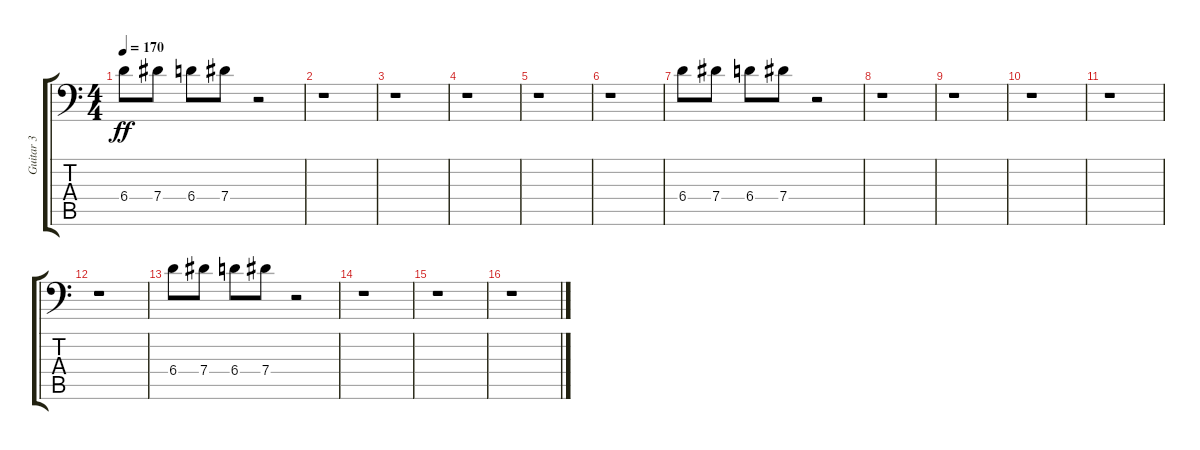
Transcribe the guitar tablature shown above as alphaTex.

\track ("Guitar 3" "Guitar 3") {instrument distortionguitar}
\staff {score tabs}
\tuning (Bb3 F3 Db3 Ab2 Eb2 Bb1) {hide}
\ts (4 4)
\tempo 170
\clef f4
\ks c
6.4.8{dy ff} 7.4.8 6.4.8 7.4.8 r.2 |
r.1 |
r.1 |
r.1 |
r.1 |
r.1 |
6.4.8 7.4.8 6.4.8 7.4.8 r.2 |
r.1 |
r.1 |
r.1 |
r.1 |
r.1 |
6.4.8 7.4.8 6.4.8 7.4.8 r.2 |
r.1 |
r.1 |
r.1
